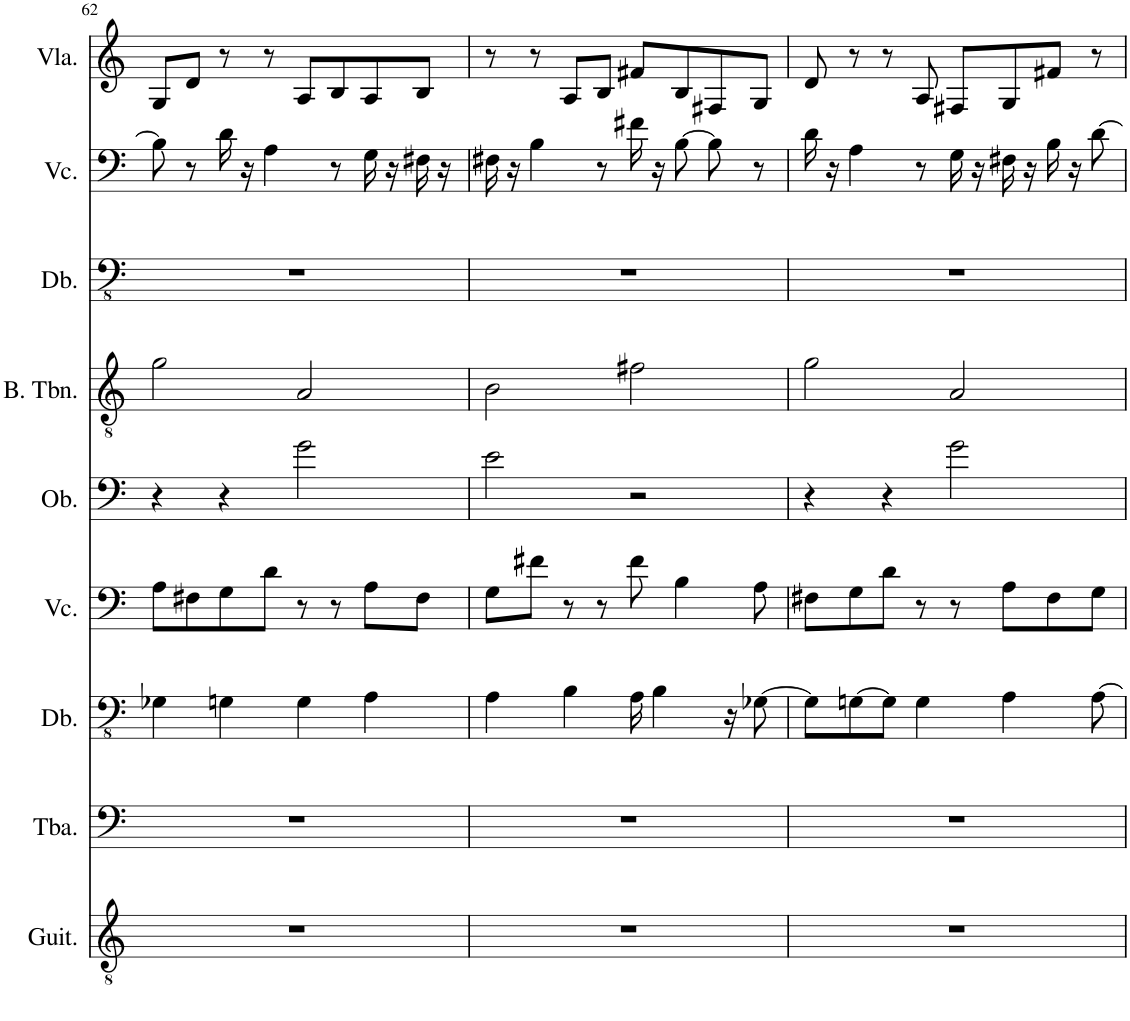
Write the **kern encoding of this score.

**kern	**kern	**kern	**kern	**kern	**kern	**kern	**kern	**kern
*part9	*part8	*part7	*part6	*part5	*part4	*part3	*part2	*part1
*staff9	*staff8	*staff7	*staff6	*staff5	*staff4	*staff3	*staff2	*staff1
*I"Classical Guitar	*I"Tuba	*I"Double Bass	*I"Violoncello	*I"Oboe	*I"Bass Trombone	*I"Double Bass	*I"Violoncello	*I"Viola
*I'Guit.	*I'Tba.	*I'Db.	*I'Vc.	*I'Ob.	*I'B. Tbn.	*I'Db.	*I'Vc.	*I'Vla.
!!LO:PB:g=z
*clefGv2	*clefF4	*clefFv4	*clefF4	*clefF4	*clefGv2	*clefFv4	*clefF4	*clefG2
*	*	*Trd7c12	*	*	*	*Trd7c12	*	*
*k[]	*k[]	*k[]	*k[]	*k[]	*k[]	*k[]	*k[]	*k[]
*M4/4	*M4/4	*M4/4	*M4/4	*M4/4	*M4/4	*M4/4	*M4/4	*M4/4
=62	=62	=62	=62	=62	=62	=62	=62	=62
1r	1r	4GG-X\	8A\L	4r	2g\	1r	8B\]	8G/L
.	.	.	8F#X\	.	.	.	8r	8d/J
.	.	4GGn\	8G\	4r	.	.	16d\	8r
.	.	.	.	.	.	.	16r	.
.	.	.	8d\J	.	.	.	4A\	8r
.	.	4GG\	8r	2g\	2A/	.	.	8A/L
.	.	.	8r	.	.	.	8r	8B/
.	.	4AA\	8A\L	.	.	.	16G\	8A/
.	.	.	.	.	.	.	16r	.
.	.	.	8F#\J	.	.	.	16F#X\	8B/J
.	.	.	.	.	.	.	16r	.
=63	=63	=63	=63	=63	=63	=63	=63	=63
1r	1r	4AA\	8G\L	2e\	2B\	1r	16F#X\	8r
.	.	.	.	.	.	.	16r	.
.	.	.	8f#X\J	.	.	.	4B\	8r
.	.	4BB\	8r	.	.	.	.	8A/L
.	.	.	8r	.	.	.	8r	8B/J
.	.	16AA\	8f#\	2r	2f#X\	.	16f#X\	8f#X/L
.	.	4BB\	.	.	.	.	16r	.
.	.	.	4B\	.	.	.	[8B\	8B/
.	.	.	.	.	.	.	8B\]	8F#X/
.	.	16r	.	.	.	.	.	.
.	.	[8GG-X\	8A\	.	.	.	8r	8G/J
=64	=64	=64	=64	=64	=64	=64	=64	=64
1r	1r	8GG-\L]	8F#X\L	4r	2g\	1r	16d\	8d/
.	.	.	.	.	.	.	16r	.
.	.	[8GGn\	8G\	.	.	.	4A\	8r
.	.	8GG\J]	8d\J	4r	.	.	.	8r
.	.	4GG\	8r	.	.	.	8r	8A/
.	.	.	8r	2g\	2A/	.	16G\	8F#X/L
.	.	.	.	.	.	.	16r	.
.	.	4AA\	8A\L	.	.	.	16F#X\	8G/
.	.	.	.	.	.	.	16r	.
.	.	.	8F#\	.	.	.	16B\	8f#X/J
.	.	.	.	.	.	.	16r	.
.	.	[8AA\	8G\J	.	.	.	[8d\	8r
=	=	=	=	=	=	=	=	=
*-	*-	*-	*-	*-	*-	*-	*-	*-
